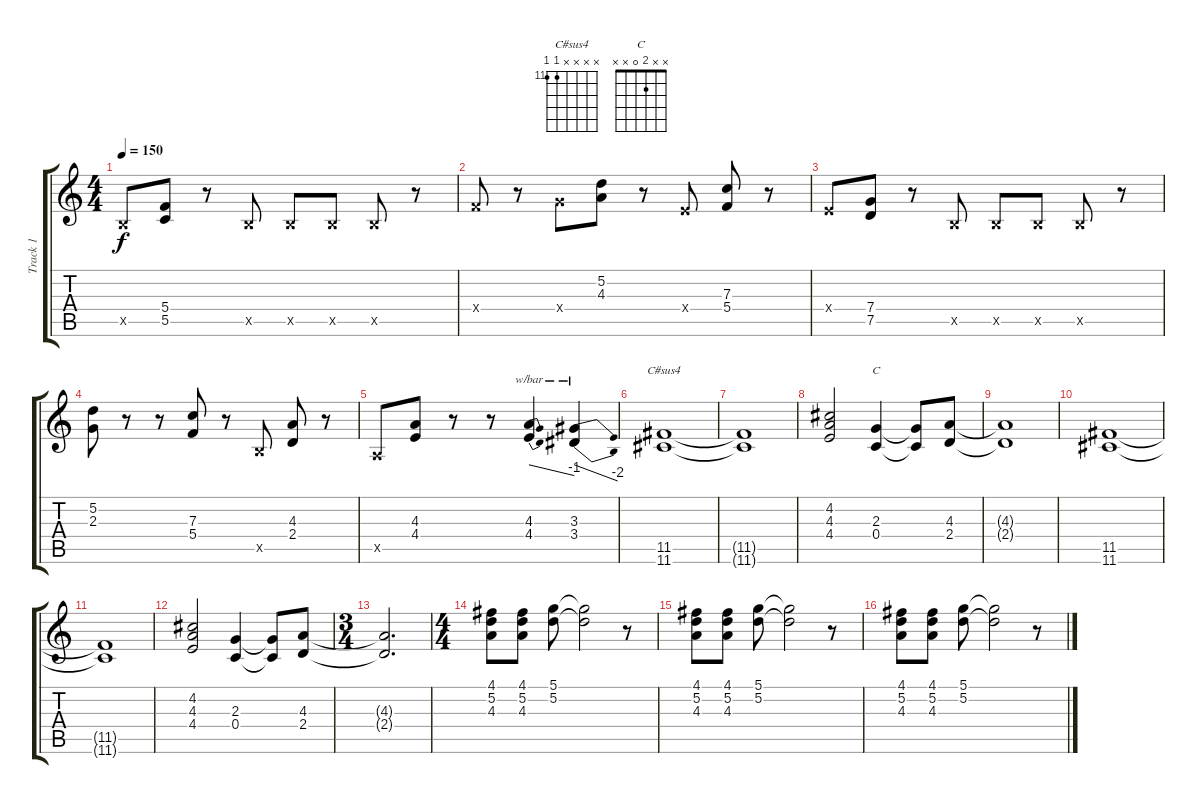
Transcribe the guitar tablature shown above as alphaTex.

\track ("Track 1" "Track 1") {instrument overdrivenguitar}
\staff {score tabs}
\tuning (D4 A3 F3 C3 G2 D2) {hide}
\chord ("C#sus4" x x x x 11 11) {firstfret 11}
\chord ("C" x x 2 0 x x)
\ts (4 4)
\tempo 150
\clef g2
\ks c
4.5{x}.8{dy f} (5.4 5.5).8 r.8 4.5{x}.8 4.5{x}.8 4.5{x}.8 4.5{x}.8 r.8 |
5.4{x}.8 r.8 7.4{x}.8 (5.2 4.3).8 r.8 4.4{x}.8 (7.3 5.4).8 r.8 |
4.4{x}.8 (7.4 7.5).8 r.8 4.5{x}.8 4.5{x}.8 4.5{x}.8 4.5{x}.8 r.8 |
(5.2 2.3).8 r.8 r.8 (7.3 5.4).8 r.8 4.5{x}.8 (4.3 2.4).8 r.8 |
2.5{x}.8 (4.3 4.4).8 r.8 r.8 (4.3 4.4).4{tbe (dive default 30 0 60 -4)} (3.3 3.4).4{tbe (dive default 30 0 60 -8)} |
(11.5 11.6).1{ch "C#sus4"} |
(11.5{t} 11.6{t}).1 |
(4.2 4.3 4.4).2 (2.3 0.4).4{ch "C"} (2.3{t} 0.4{t}).8 (4.3 2.4).8 |
(4.3{t} 2.4{t}).1 |
(11.5 11.6).1 |
(11.5{t} 11.6{t}).1 |
(4.2 4.3 4.4).2 (2.3 0.4).4 (2.3{t} 0.4{t}).8 (4.3 2.4).8 |
\ts (3 4)
(4.3{t} 2.4{t}).2{d} |
\ts (4 4)
(4.1 5.2 4.3).8 (4.1 5.2 4.3).8 (5.1 5.2).8 (5.1{t} 5.2{t}).2 r.8 |
(4.1 5.2 4.3).8 (4.1 5.2 4.3).8 (5.1 5.2).8 (5.1{t} 5.2{t}).2 r.8 |
(4.1 5.2 4.3).8 (4.1 5.2 4.3).8 (5.1 5.2).8 (5.1{t} 5.2{t}).2 r.8
